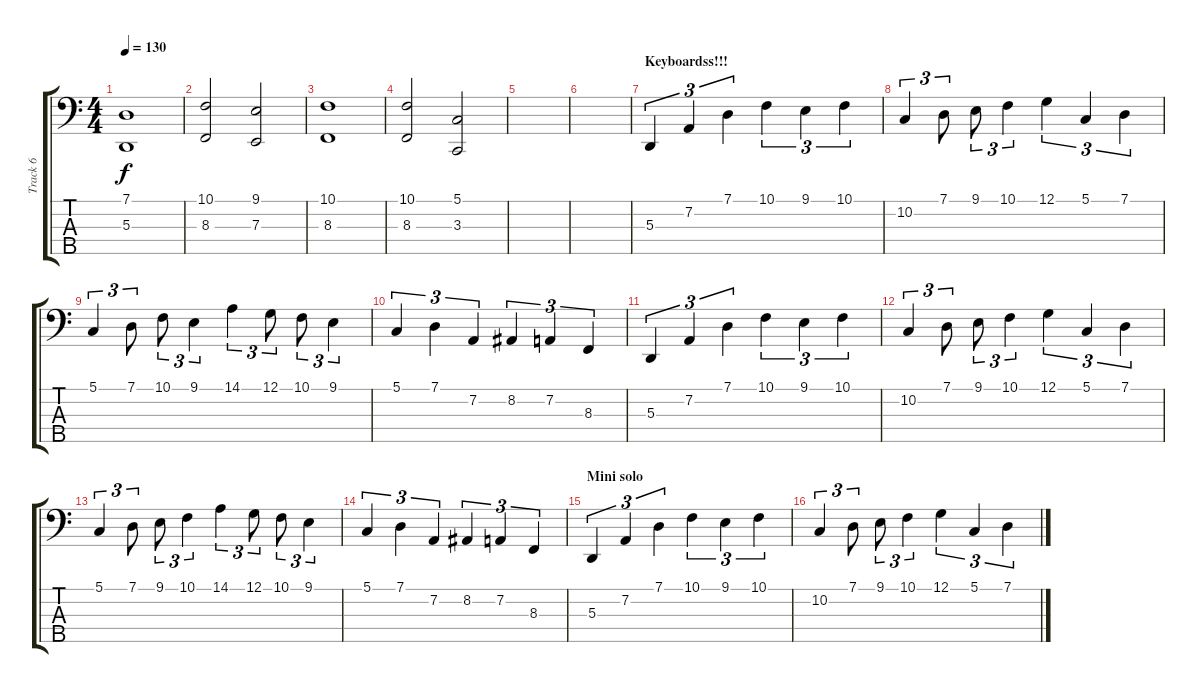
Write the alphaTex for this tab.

\track ("Track 6" "Track 6") {instrument acousticgrandpiano}
\staff {score tabs}
\tuning (G2 D2 A1 E1 B0) {hide}
\ts (4 4)
\tempo 130
\clef f4
\ks c
(7.1 5.3).1{dy f} |
(10.1 8.3).2 (9.1 7.3).2 |
(10.1 8.3).1 |
(10.1 8.3).2 (5.1 3.3).2 |
|
|
\section ("" "Keyboardss!!!")
5.3.4{tu (3 2) instrument harpsichord} 7.2.4{tu (3 2)} 7.1.4{tu (3 2)} 10.1.4{tu (3 2)} 9.1.4{tu (3 2)} 10.1.4{tu (3 2)} |
10.2.4{tu (3 2)} 7.1.8{tu (3 2)} 9.1.8{tu (3 2)} 10.1.4{tu (3 2)} 12.1.4{tu (3 2)} 5.1.4{tu (3 2)} 7.1.4{tu (3 2)} |
5.1.4{tu (3 2)} 7.1.8{tu (3 2)} 10.1.8{tu (3 2)} 9.1.4{tu (3 2)} 14.1.4{tu (3 2)} 12.1.8{tu (3 2)} 10.1.8{tu (3 2)} 9.1.4{tu (3 2)} |
5.1.4{tu (3 2)} 7.1.4{tu (3 2)} 7.2.4{tu (3 2)} 8.2.4{tu (3 2)} 7.2.4{tu (3 2)} 8.3.4{tu (3 2)} |
5.3.4{tu (3 2)} 7.2.4{tu (3 2)} 7.1.4{tu (3 2)} 10.1.4{tu (3 2)} 9.1.4{tu (3 2)} 10.1.4{tu (3 2)} |
10.2.4{tu (3 2)} 7.1.8{tu (3 2)} 9.1.8{tu (3 2)} 10.1.4{tu (3 2)} 12.1.4{tu (3 2)} 5.1.4{tu (3 2)} 7.1.4{tu (3 2)} |
5.1.4{tu (3 2)} 7.1.8{tu (3 2)} 9.1.8{tu (3 2)} 10.1.4{tu (3 2)} 14.1.4{tu (3 2)} 12.1.8{tu (3 2)} 10.1.8{tu (3 2)} 9.1.4{tu (3 2)} |
5.1.4{tu (3 2)} 7.1.4{tu (3 2)} 7.2.4{tu (3 2)} 8.2.4{tu (3 2)} 7.2.4{tu (3 2)} 8.3.4{tu (3 2)} |
\section ("" "Mini solo ")
5.3.4{tu (3 2) instrument harpsichord} 7.2.4{tu (3 2)} 7.1.4{tu (3 2)} 10.1.4{tu (3 2)} 9.1.4{tu (3 2)} 10.1.4{tu (3 2)} |
10.2.4{tu (3 2)} 7.1.8{tu (3 2)} 9.1.8{tu (3 2)} 10.1.4{tu (3 2)} 12.1.4{tu (3 2)} 5.1.4{tu (3 2)} 7.1.4{tu (3 2)}
